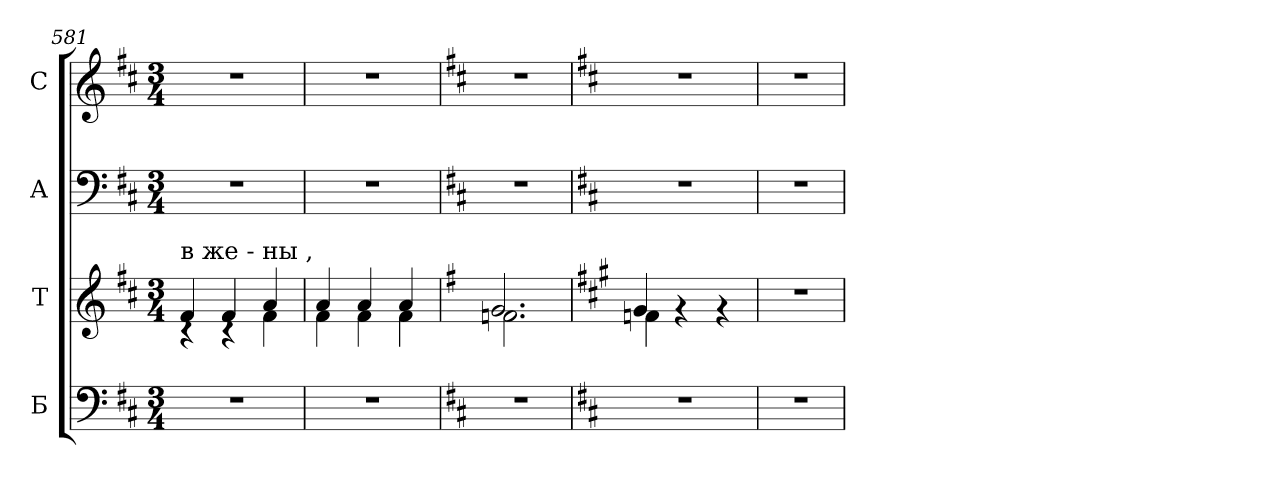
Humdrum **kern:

**kern	**kern	**kern	**kern
*part4	*part3	*part2	*part1
*staff4	*staff3	*staff2	*staff1
*I"Б	*I"Т	*I"А	*I"С
*clefF4	*clefG2	*clefF4	*clefG2
*k[f#c#]	*k[f#c#]	*k[f#c#]	*k[f#c#]
*D:	*D:	*D:	*D:
*M3/4	*M3/4	*M3/4	*M3/4
=581	=581	=581	=581
*	*^	*	*
!	!LO:TX:a:t=в же - ны ,	!	!	!
2.r	4f#/	4rB	2.r	2.r
.	4rB	4f#/	.	.
.	4a/	4f#\	.	.
=582	=582	=582	=582	=582
2.r	4a/	4f#\	2.r	2.r
.	4a/	4f#\	.	.
.	4a/	4f#\	.	.
=583	=583	=583	=583	=583
*	*k[f#]	*	*	*
*	*G:	*	*	*
2.r	2.g/	2.fn\	2.r	2.r
!!LO:PB:g=z
=584	=584	=584	=584	=584
*	*k[f#c#g#]	*	*	*
*	*A:	*	*	*
2.r	4g#/	4fn\	2.r	2.r
.	4rf	2ryy	.	.
.	4rf	.	.	.
*	*v	*v	*	*
=585	=585	=585	=585
2.r	2.r	2.r	2.r
=	=	=	=
*-	*-	*-	*-
